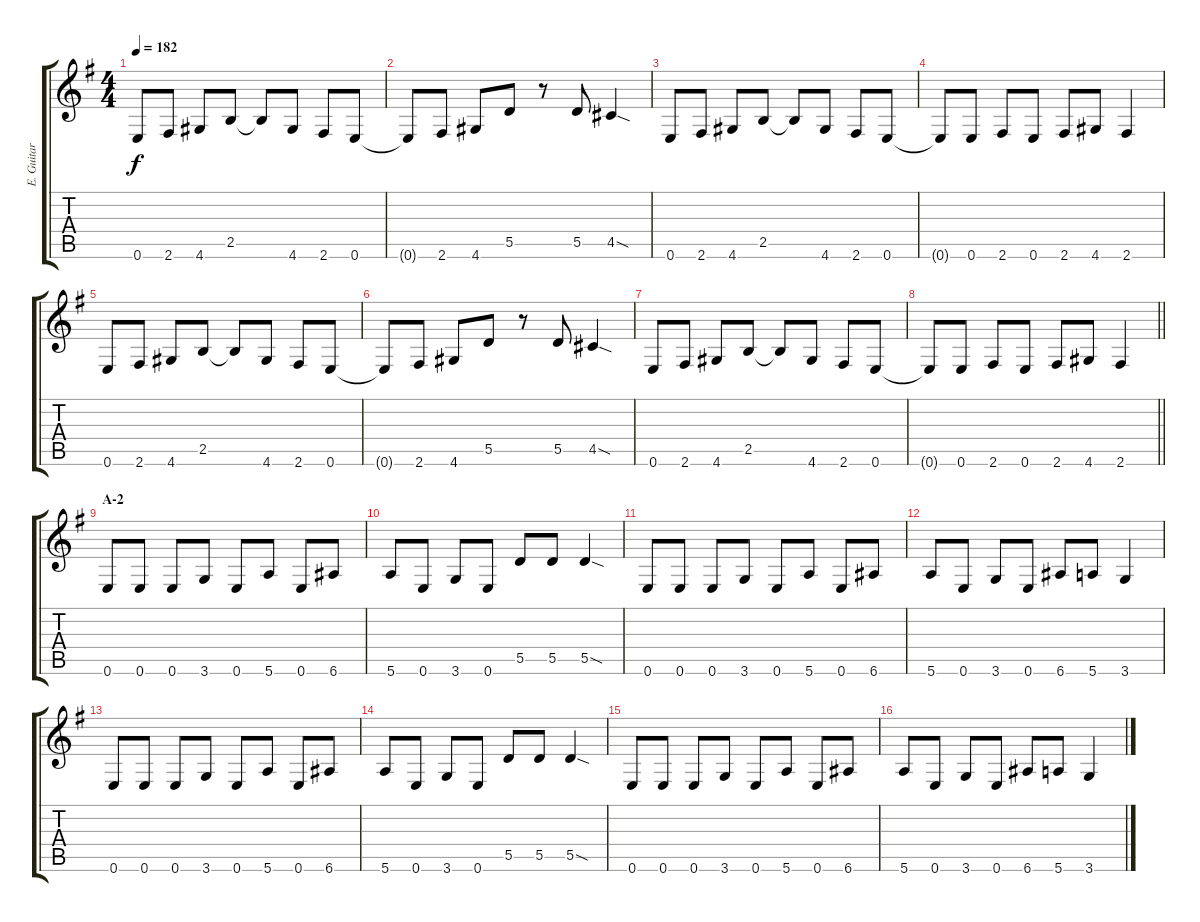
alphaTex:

\track ("E. Guitar I" "E. Guitar ") {instrument overdrivenguitar}
\staff {score tabs}
\tuning (E4 B3 G3 D3 A2 E2) {hide}
\ts (4 4)
\tempo 182
\clef g2
\ks g
0.6.8{dy f} 2.6.8 4.6.8 2.5.8 2.5{t}.8 4.6.8 2.6.8 0.6.8 |
0.6{t}.8 2.6.8 4.6.8 5.5.8 r.8 5.5.8 4.5{sod}.4 |
0.6.8 2.6.8 4.6.8 2.5.8 2.5{t}.8 4.6.8 2.6.8 0.6.8 |
0.6{t}.8 0.6.8 2.6.8 0.6.8 2.6.8 4.6.8 2.6.4 |
0.6.8 2.6.8 4.6.8 2.5.8 2.5{t}.8 4.6.8 2.6.8 0.6.8 |
0.6{t}.8 2.6.8 4.6.8 5.5.8 r.8 5.5.8 4.5{sod}.4 |
0.6.8 2.6.8 4.6.8 2.5.8 2.5{t}.8 4.6.8 2.6.8 0.6.8 |
\barLineRight lightlight
0.6{t}.8 0.6.8 2.6.8 0.6.8 2.6.8 4.6.8 2.6.4 |
\section ("" "A-2")
0.6.8 0.6.8 0.6.8 3.6.8 0.6.8 5.6.8 0.6.8 6.6.8 |
5.6.8 0.6.8 3.6.8 0.6.8 5.5.8 5.5.8 5.5{sod}.4 |
0.6.8 0.6.8 0.6.8 3.6.8 0.6.8 5.6.8 0.6.8 6.6.8 |
5.6.8 0.6.8 3.6.8 0.6.8 6.6.8 5.6.8 3.6.4 |
0.6.8 0.6.8 0.6.8 3.6.8 0.6.8 5.6.8 0.6.8 6.6.8 |
5.6.8 0.6.8 3.6.8 0.6.8 5.5.8 5.5.8 5.5{sod}.4 |
0.6.8 0.6.8 0.6.8 3.6.8 0.6.8 5.6.8 0.6.8 6.6.8 |
5.6.8 0.6.8 3.6.8 0.6.8 6.6.8 5.6.8 3.6.4
